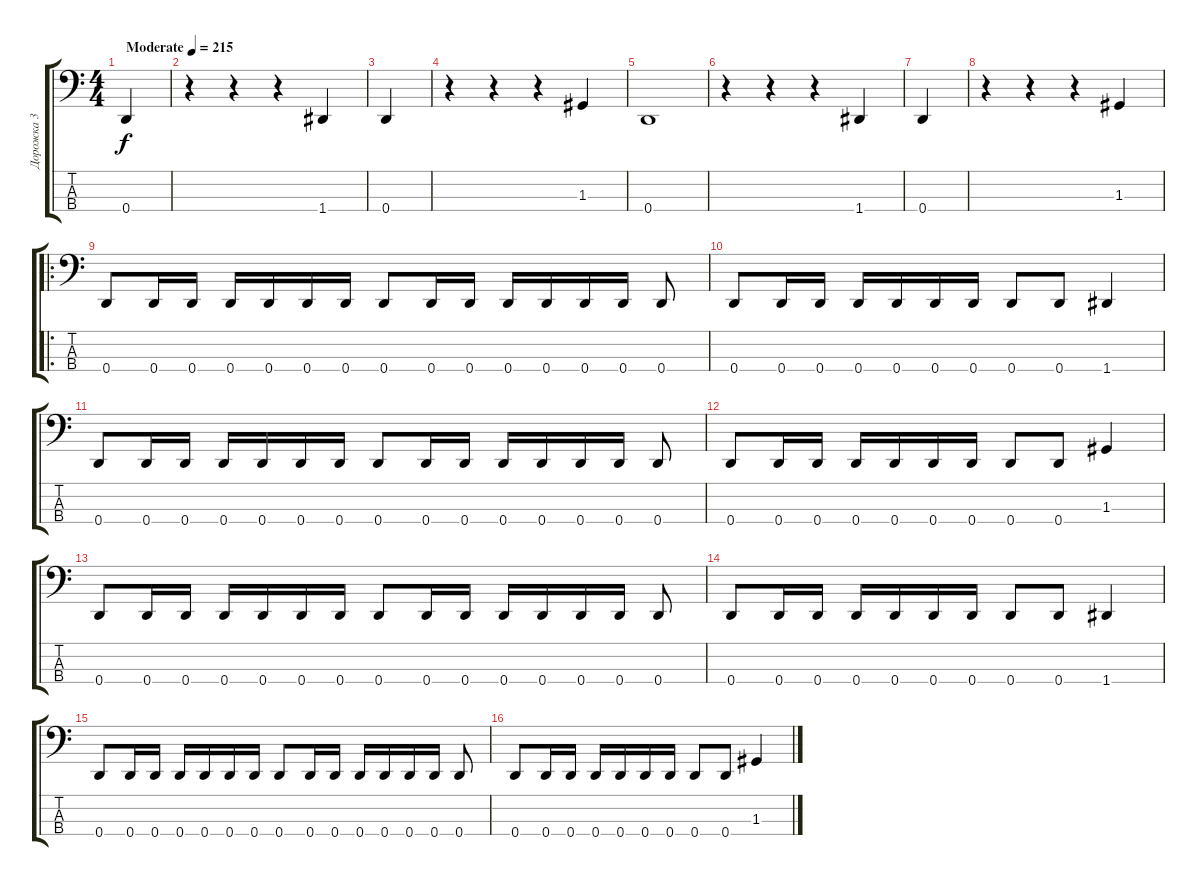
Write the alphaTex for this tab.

\track ("Дорожка 3" "Дорожка 3") {instrument electricbasspick}
\staff {score tabs}
\tuning (F2 C2 G1 D1) {hide}
\ts (4 4)
\tempo (215 "Moderate")
\clef f4
\ks c
0.4.4{dy f instrument electricbasspick} |
r.4 r.4 r.4 1.4.4 |
0.4.4 |
r.4 r.4 r.4 1.3.4 |
0.4.1 |
r.4 r.4 r.4 1.4.4 |
0.4.4 |
r.4 r.4 r.4 1.3.4 |
\ro
0.4.8 0.4.16 0.4.16 0.4.16 0.4.16 0.4.16 0.4.16 0.4.8 0.4.16 0.4.16 0.4.16 0.4.16 0.4.16 0.4.16 0.4.8 |
0.4.8 0.4.16 0.4.16 0.4.16 0.4.16 0.4.16 0.4.16 0.4.8 0.4.8 1.4.4 |
0.4.8 0.4.16 0.4.16 0.4.16 0.4.16 0.4.16 0.4.16 0.4.8 0.4.16 0.4.16 0.4.16 0.4.16 0.4.16 0.4.16 0.4.8 |
0.4.8 0.4.16 0.4.16 0.4.16 0.4.16 0.4.16 0.4.16 0.4.8 0.4.8 1.3.4 |
0.4.8 0.4.16 0.4.16 0.4.16 0.4.16 0.4.16 0.4.16 0.4.8 0.4.16 0.4.16 0.4.16 0.4.16 0.4.16 0.4.16 0.4.8 |
0.4.8 0.4.16 0.4.16 0.4.16 0.4.16 0.4.16 0.4.16 0.4.8 0.4.8 1.4.4 |
0.4.8 0.4.16 0.4.16 0.4.16 0.4.16 0.4.16 0.4.16 0.4.8 0.4.16 0.4.16 0.4.16 0.4.16 0.4.16 0.4.16 0.4.8 |
0.4.8 0.4.16 0.4.16 0.4.16 0.4.16 0.4.16 0.4.16 0.4.8 0.4.8 1.3.4
